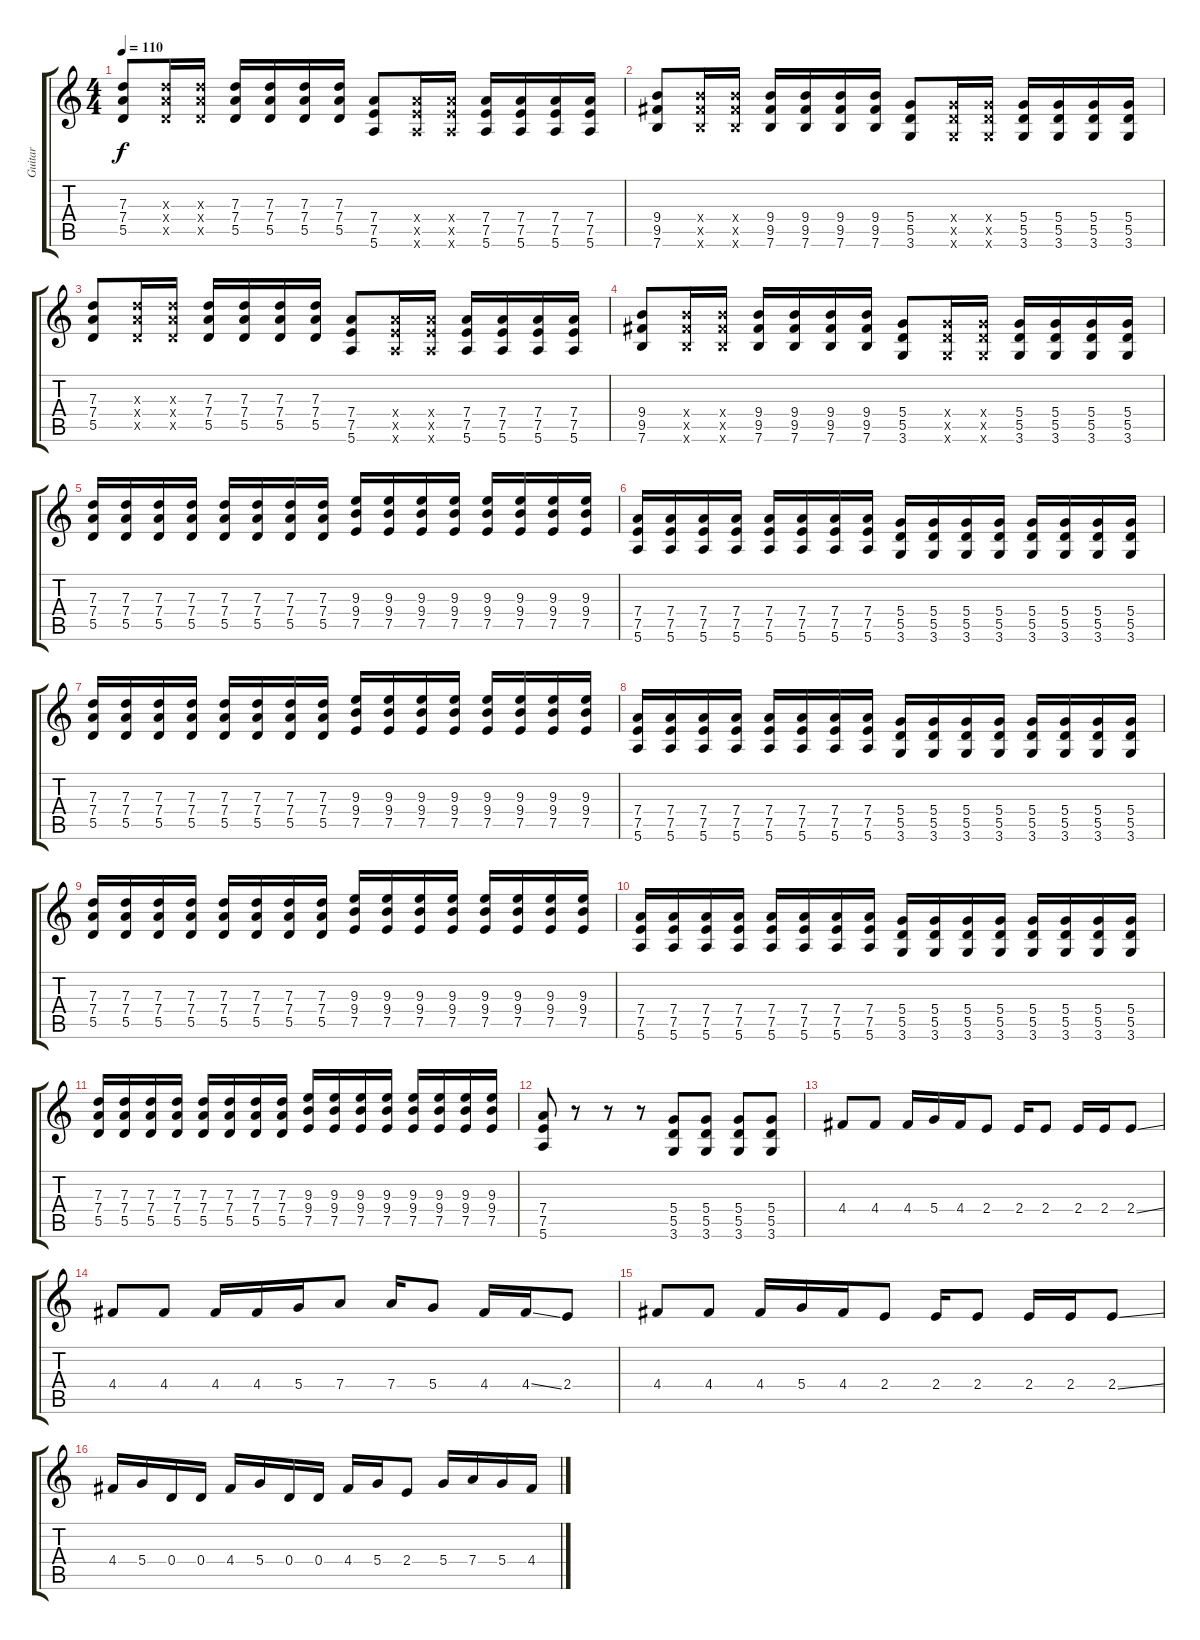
\track ("Guitar" "Guitar") {instrument distortionguitar}
\staff {score tabs}
\tuning (E4 B3 G3 D3 A2 E2) {hide}
\ts (4 4)
\tempo 110
\clef g2
\ks c
(7.3 7.4 5.5).8{dy f} (7.3{x} 7.4{x} 5.5{x}).16 (7.3{x} 7.4{x} 5.5{x}).16 (7.3 7.4 5.5).16 (7.3 7.4 5.5).16 (7.3 7.4 5.5).16 (7.3 7.4 5.5).16 (7.4 7.5 5.6).8 (7.4{x} 7.5{x} 5.6{x}).16 (7.4{x} 7.5{x} 5.6{x}).16 (7.4 7.5 5.6).16 (7.4 7.5 5.6).16 (7.4 7.5 5.6).16 (7.4 7.5 5.6).16 |
(9.4 9.5 7.6).8 (9.4{x} 9.5{x} 7.6{x}).16 (9.4{x} 9.5{x} 7.6{x}).16 (9.4 9.5 7.6).16 (9.4 9.5 7.6).16 (9.4 9.5 7.6).16 (9.4 9.5 7.6).16 (5.4 5.5 3.6).8 (5.4{x} 5.5{x} 3.6{x}).16 (5.4{x} 5.5{x} 3.6{x}).16 (5.4 5.5 3.6).16 (5.4 5.5 3.6).16 (5.4 5.5 3.6).16 (5.4 5.5 3.6).16 |
(7.3 7.4 5.5).8 (7.3{x} 7.4{x} 5.5{x}).16 (7.3{x} 7.4{x} 5.5{x}).16 (7.3 7.4 5.5).16 (7.3 7.4 5.5).16 (7.3 7.4 5.5).16 (7.3 7.4 5.5).16 (7.4 7.5 5.6).8 (7.4{x} 7.5{x} 5.6{x}).16 (7.4{x} 7.5{x} 5.6{x}).16 (7.4 7.5 5.6).16 (7.4 7.5 5.6).16 (7.4 7.5 5.6).16 (7.4 7.5 5.6).16 |
(9.4 9.5 7.6).8 (9.4{x} 9.5{x} 7.6{x}).16 (9.4{x} 9.5{x} 7.6{x}).16 (9.4 9.5 7.6).16 (9.4 9.5 7.6).16 (9.4 9.5 7.6).16 (9.4 9.5 7.6).16 (5.4 5.5 3.6).8 (5.4{x} 5.5{x} 3.6{x}).16 (5.4{x} 5.5{x} 3.6{x}).16 (5.4 5.5 3.6).16 (5.4 5.5 3.6).16 (5.4 5.5 3.6).16 (5.4 5.5 3.6).16 |
(7.3 7.4 5.5).16 (7.3 7.4 5.5).16 (7.3 7.4 5.5).16 (7.3 7.4 5.5).16 (7.3 7.4 5.5).16 (7.3 7.4 5.5).16 (7.3 7.4 5.5).16 (7.3 7.4 5.5).16 (9.3 9.4 7.5).16 (9.3 9.4 7.5).16 (9.3 9.4 7.5).16 (9.3 9.4 7.5).16 (9.3 9.4 7.5).16 (9.3 9.4 7.5).16 (9.3 9.4 7.5).16 (9.3 9.4 7.5).16 |
(7.4 7.5 5.6).16 (7.4 7.5 5.6).16 (7.4 7.5 5.6).16 (7.4 7.5 5.6).16 (7.4 7.5 5.6).16 (7.4 7.5 5.6).16 (7.4 7.5 5.6).16 (7.4 7.5 5.6).16 (5.4 5.5 3.6).16 (5.4 5.5 3.6).16 (5.4 5.5 3.6).16 (5.4 5.5 3.6).16 (5.4 5.5 3.6).16 (5.4 5.5 3.6).16 (5.4 5.5 3.6).16 (5.4 5.5 3.6).16 |
(7.3 7.4 5.5).16 (7.3 7.4 5.5).16 (7.3 7.4 5.5).16 (7.3 7.4 5.5).16 (7.3 7.4 5.5).16 (7.3 7.4 5.5).16 (7.3 7.4 5.5).16 (7.3 7.4 5.5).16 (9.3 9.4 7.5).16 (9.3 9.4 7.5).16 (9.3 9.4 7.5).16 (9.3 9.4 7.5).16 (9.3 9.4 7.5).16 (9.3 9.4 7.5).16 (9.3 9.4 7.5).16 (9.3 9.4 7.5).16 |
(7.4 7.5 5.6).16 (7.4 7.5 5.6).16 (7.4 7.5 5.6).16 (7.4 7.5 5.6).16 (7.4 7.5 5.6).16 (7.4 7.5 5.6).16 (7.4 7.5 5.6).16 (7.4 7.5 5.6).16 (5.4 5.5 3.6).16 (5.4 5.5 3.6).16 (5.4 5.5 3.6).16 (5.4 5.5 3.6).16 (5.4 5.5 3.6).16 (5.4 5.5 3.6).16 (5.4 5.5 3.6).16 (5.4 5.5 3.6).16 |
(7.3 7.4 5.5).16 (7.3 7.4 5.5).16 (7.3 7.4 5.5).16 (7.3 7.4 5.5).16 (7.3 7.4 5.5).16 (7.3 7.4 5.5).16 (7.3 7.4 5.5).16 (7.3 7.4 5.5).16 (9.3 9.4 7.5).16 (9.3 9.4 7.5).16 (9.3 9.4 7.5).16 (9.3 9.4 7.5).16 (9.3 9.4 7.5).16 (9.3 9.4 7.5).16 (9.3 9.4 7.5).16 (9.3 9.4 7.5).16 |
(7.4 7.5 5.6).16 (7.4 7.5 5.6).16 (7.4 7.5 5.6).16 (7.4 7.5 5.6).16 (7.4 7.5 5.6).16 (7.4 7.5 5.6).16 (7.4 7.5 5.6).16 (7.4 7.5 5.6).16 (5.4 5.5 3.6).16 (5.4 5.5 3.6).16 (5.4 5.5 3.6).16 (5.4 5.5 3.6).16 (5.4 5.5 3.6).16 (5.4 5.5 3.6).16 (5.4 5.5 3.6).16 (5.4 5.5 3.6).16 |
(7.3 7.4 5.5).16 (7.3 7.4 5.5).16 (7.3 7.4 5.5).16 (7.3 7.4 5.5).16 (7.3 7.4 5.5).16 (7.3 7.4 5.5).16 (7.3 7.4 5.5).16 (7.3 7.4 5.5).16 (9.3 9.4 7.5).16 (9.3 9.4 7.5).16 (9.3 9.4 7.5).16 (9.3 9.4 7.5).16 (9.3 9.4 7.5).16 (9.3 9.4 7.5).16 (9.3 9.4 7.5).16 (9.3 9.4 7.5).16 |
(7.4 7.5 5.6).8 r.8 r.8 r.8 (5.4 5.5 3.6).8 (5.4 5.5 3.6).8 (5.4 5.5 3.6).8 (5.4 5.5 3.6).8 |
4.4.8 4.4.8 4.4.16 5.4.16 4.4.16 2.4.8 2.4.16 2.4.8 2.4.16 2.4.16 2.4{ss}.8 |
4.4.8 4.4.8 4.4.16 4.4.16 5.4.16 7.4.8 7.4.16 5.4.8 4.4.16 4.4{ss}.16 2.4.8 |
4.4.8 4.4.8 4.4.16 5.4.16 4.4.16 2.4.8 2.4.16 2.4.8 2.4.16 2.4.16 2.4{ss}.8 |
4.4.16 5.4.16 0.4.16 0.4.16 4.4.16 5.4.16 0.4.16 0.4.16 4.4.16 5.4.16 2.4.8 5.4.16 7.4.16 5.4.16 4.4.16
